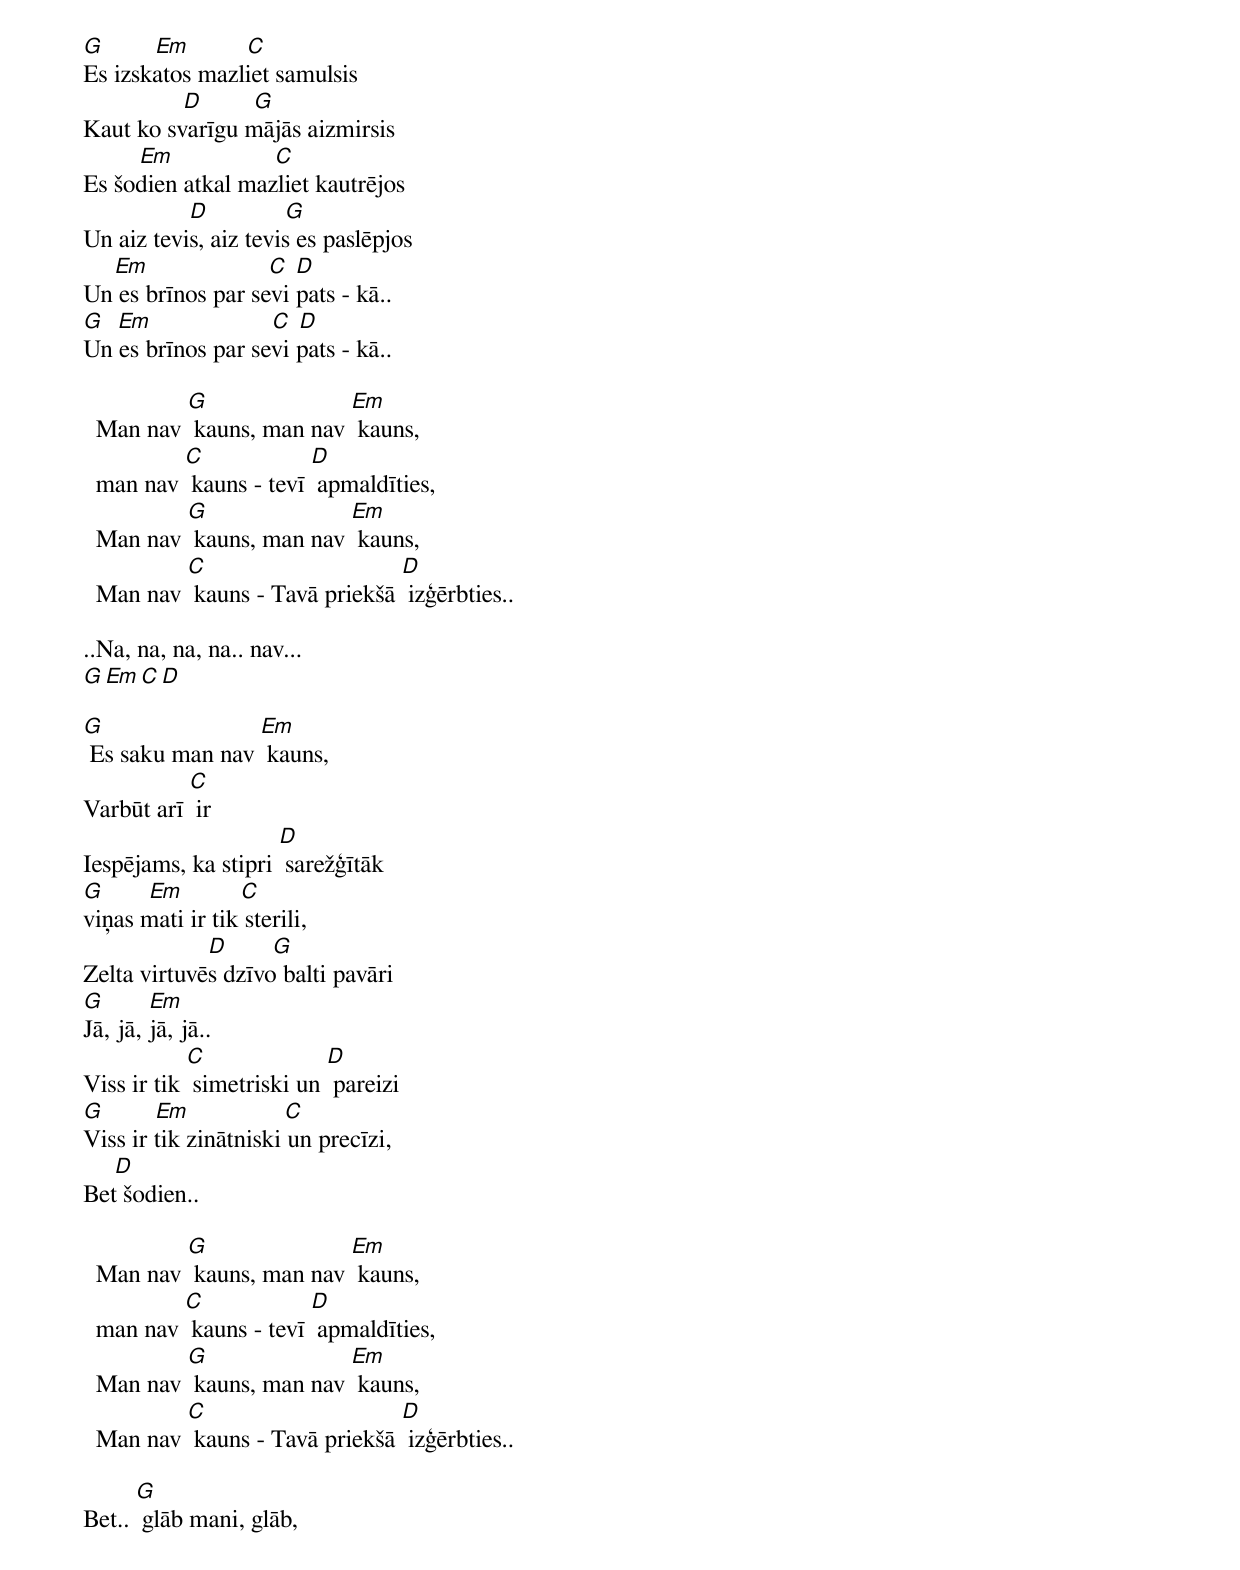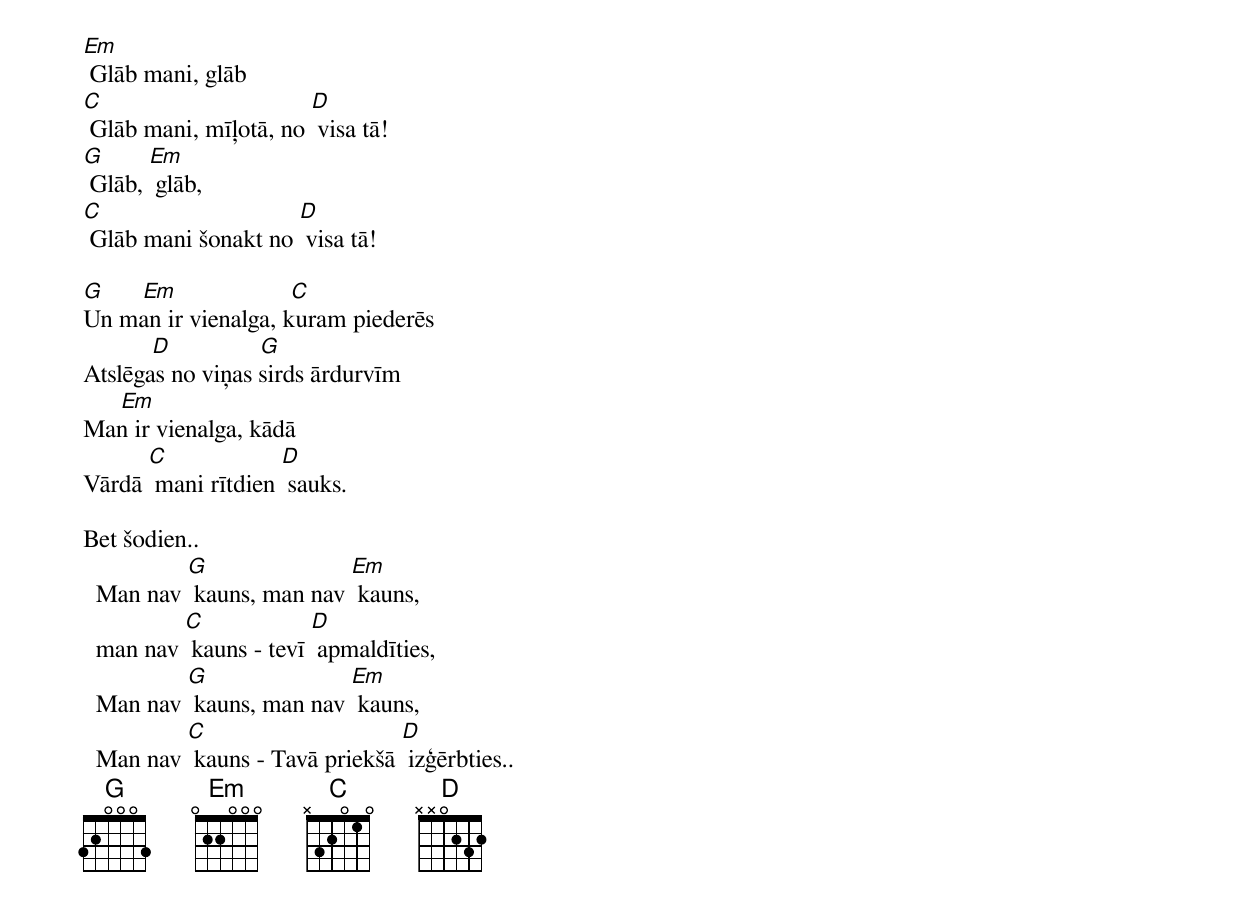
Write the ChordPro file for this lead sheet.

[G]        [Em]         [C]
Es izskatos mazliet samulsis
                [D]        [G]
Kaut ko svarīgu mājās aizmirsis
         [Em]                [C]
Es šodien atkal mazliet kautrējos
                 [D]            [G]
Un aiz tevis, aiz tevis es paslēpjos
     [Em]                   [C] [D]
Un es brīnos par sevi pats - kā..
[G]  [Em]                   [C] [D]
Un es brīnos par sevi pats - kā..

  Man nav [G] kauns, man nav [Em] kauns,
  man nav [C] kauns - tevī [D] apmaldīties,
  Man nav [G] kauns, man nav [Em] kauns,
  Man nav [C] kauns - Tavā priekšā [D] izģērbties..

..Na, na, na, na.. nav...
[G][Em][C][D]

[G] Es saku man nav [Em] kauns,
Varbūt arī [C] ir
Iespējams, ka stipri [D] sarežģītāk
[G]       [Em]         [C]
viņas mati ir tik sterili,
                    [D]       [G]
Zelta virtuvēs dzīvo balti pavāri
[G]       [Em]
Jā, jā, jā, jā..
Viss ir tik [C] simetriski un [D] pareizi
[G]        [Em]               [C]
Viss ir tik zinātniski un precīzi,
     [D]
Bet šodien..

  Man nav [G] kauns, man nav [Em] kauns,
  man nav [C] kauns - tevī [D] apmaldīties,
  Man nav [G] kauns, man nav [Em] kauns,
  Man nav [C] kauns - Tavā priekšā [D] izģērbties..

Bet.. [G] glāb mani, glāb,
[Em] Glāb mani, glāb
[C] Glāb mani, mīļotā, no [D] visa tā!
[G] Glāb, [Em] glāb,
[C] Glāb mani šonakt no [D] visa tā!

[G]      [Em]                  [C]
Un man ir vienalga, kuram piederēs
           [D]              [G]
Atslēgas no viņas sirds ārdurvīm
      [Em]
Man ir vienalga, kādā
Vārdā [C] mani rītdien [D] sauks.

Bet šodien..
  Man nav [G] kauns, man nav [Em] kauns,
  man nav [C] kauns - tevī [D] apmaldīties,
  Man nav [G] kauns, man nav [Em] kauns,
  Man nav [C] kauns - Tavā priekšā [D] izģērbties..
